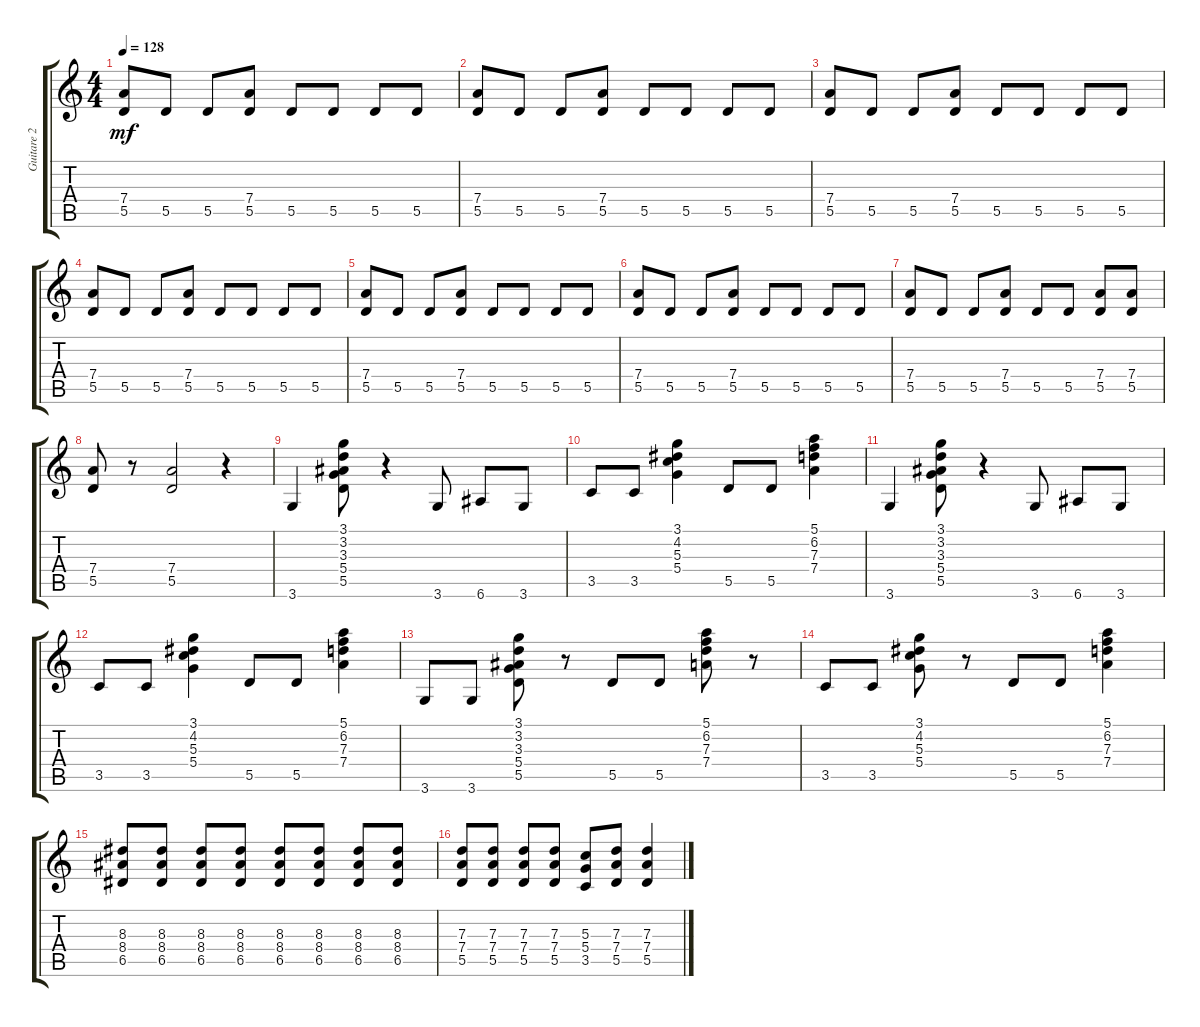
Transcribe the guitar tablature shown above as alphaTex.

\track ("Guitare 2" "Guitare 2") {instrument electricguitarmuted}
\staff {score tabs}
\tuning (E4 B3 G3 D3 A2 E2) {hide}
\ts (4 4)
\tempo 128
\clef g2
\ks c
(7.4 5.5).8{dy mf} 5.5.8 5.5.8 (7.4 5.5).8 5.5.8 5.5.8 5.5.8 5.5.8 |
(7.4 5.5).8 5.5.8 5.5.8 (7.4 5.5).8 5.5.8 5.5.8 5.5.8 5.5.8 |
(7.4 5.5).8 5.5.8 5.5.8 (7.4 5.5).8 5.5.8 5.5.8 5.5.8 5.5.8 |
(7.4 5.5).8 5.5.8 5.5.8 (7.4 5.5).8 5.5.8 5.5.8 5.5.8 5.5.8 |
(7.4 5.5).8 5.5.8 5.5.8 (7.4 5.5).8 5.5.8 5.5.8 5.5.8 5.5.8 |
(7.4 5.5).8 5.5.8 5.5.8 (7.4 5.5).8 5.5.8 5.5.8 5.5.8 5.5.8 |
(7.4 5.5).8 5.5.8 5.5.8 (7.4 5.5).8 5.5.8 5.5.8 (7.4 5.5).8 (7.4 5.5).8 |
(7.4 5.5).8 r.8 (7.4 5.5).2 r.4 |
3.6.4 (3.1 3.2 3.3 5.4 5.5).8 r.4 3.6.8 6.6.8 3.6.8 |
3.5.8 3.5.8 (3.1 4.2 5.3 5.4).4 5.5.8 5.5.8 (5.1 6.2 7.3 7.4).4 |
3.6.4 (3.1 3.2 3.3 5.4 5.5).8 r.4 3.6.8 6.6.8 3.6.8 |
3.5.8 3.5.8 (3.1 4.2 5.3 5.4).4 5.5.8 5.5.8 (5.1 6.2 7.3 7.4).4 |
3.6.8 3.6.8 (3.1 3.2 3.3 5.4 5.5).8 r.8 5.5.8 5.5.8 (5.1 6.2 7.3 7.4).8 r.8 |
3.5.8 3.5.8 (3.1 4.2 5.3 5.4).8 r.8 5.5.8 5.5.8 (5.1 6.2 7.3 7.4).4 |
(8.3 8.4 6.5).8 (8.3 8.4 6.5).8 (8.3 8.4 6.5).8 (8.3 8.4 6.5).8 (8.3 8.4 6.5).8 (8.3 8.4 6.5).8 (8.3 8.4 6.5).8 (8.3 8.4 6.5).8 |
(7.3 7.4 5.5).8 (7.3 7.4 5.5).8 (7.3 7.4 5.5).8 (7.3 7.4 5.5).8 (5.3 5.4 3.5).8 (7.3 7.4 5.5).8 (7.3 7.4 5.5).4
